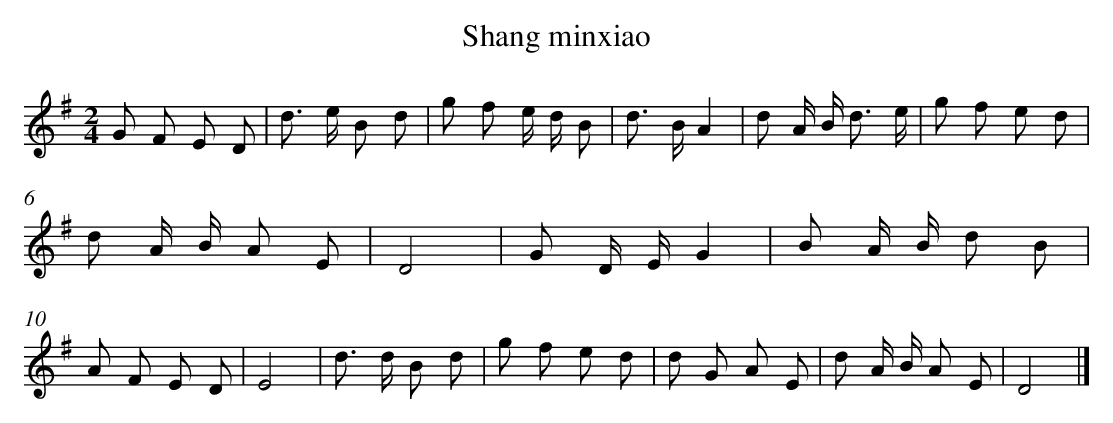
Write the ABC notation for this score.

X:1
T: Shang minxiao
L: 1/8
M: 2/4
K: G
G F E D [I:setbarnb 1]|
d> e B d |
g f e/ d/ B |
d> BA2 |
d A/ B< d e/ |
g f e d |
d A/ B/ A E |
D4 |
G D/ E/G2 |
B A/ B/ d B |
A F E D |
E4 |
d> d B d |
g f e d |
d G A E |
d A/ B/ A E |
D4 |]
